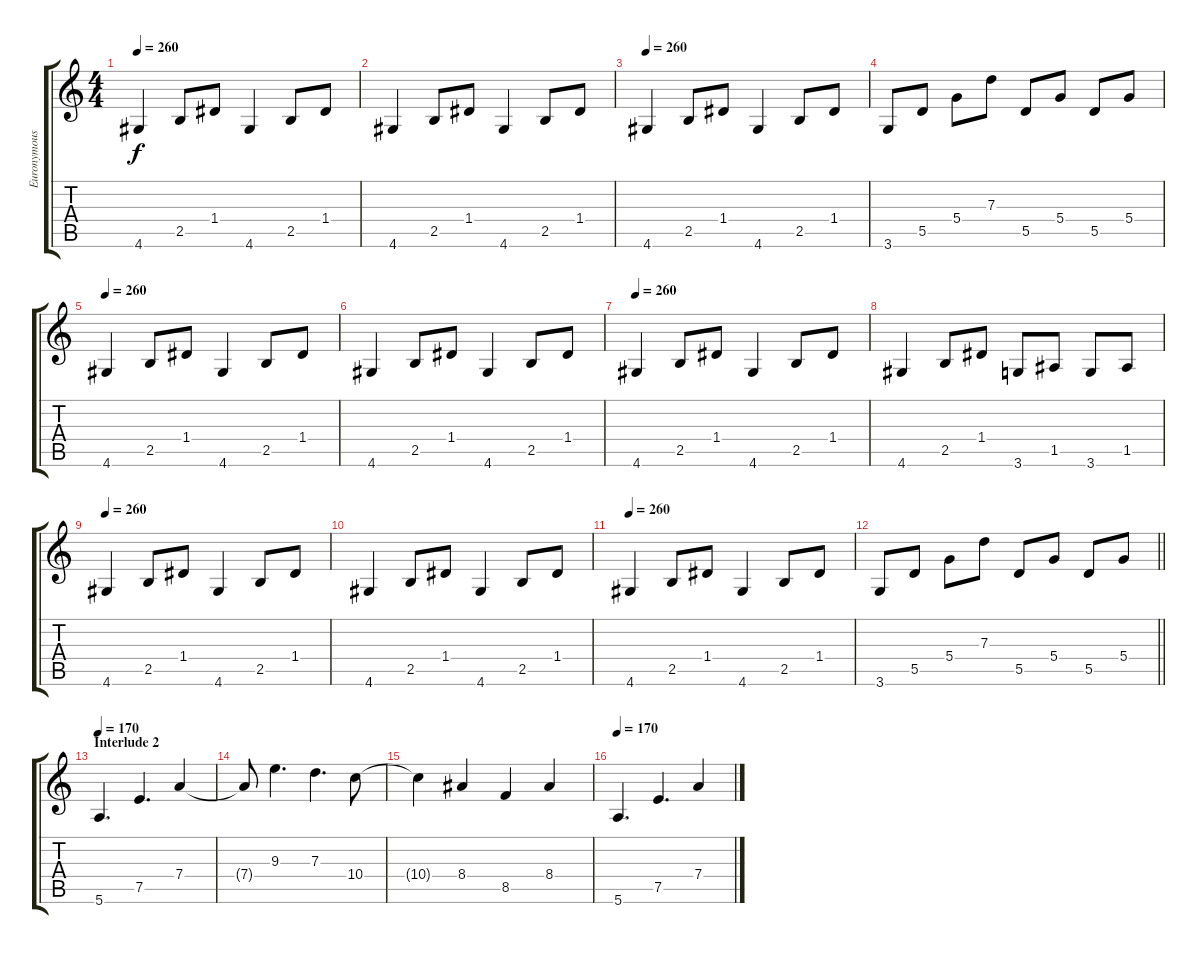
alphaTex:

\track ("Euronymous" "Euronymous") {instrument distortionguitar}
\staff {score tabs}
\tuning (E4 B3 G3 D3 A2 E2) {hide}
\ts (4 4)
\tempo 260
\clef g2
\ks c
4.6.4{dy f} 2.5.8 1.4.8 4.6.4 2.5.8 1.4.8 |
4.6.4 2.5.8 1.4.8 4.6.4 2.5.8 1.4.8 |
\tempo 260
4.6.4 2.5.8 1.4.8 4.6.4 2.5.8 1.4.8 |
3.6.8 5.5.8 5.4.8 7.3.8 5.5.8 5.4.8 5.5.8 5.4.8 |
\tempo 260
4.6.4 2.5.8 1.4.8 4.6.4 2.5.8 1.4.8 |
4.6.4 2.5.8 1.4.8 4.6.4 2.5.8 1.4.8 |
\tempo 260
4.6.4 2.5.8 1.4.8 4.6.4 2.5.8 1.4.8 |
4.6.4 2.5.8 1.4.8 3.6.8 1.5.8 3.6.8 1.5.8 |
\tempo 260
4.6.4 2.5.8 1.4.8 4.6.4 2.5.8 1.4.8 |
4.6.4 2.5.8 1.4.8 4.6.4 2.5.8 1.4.8 |
\tempo 260
4.6.4 2.5.8 1.4.8 4.6.4 2.5.8 1.4.8 |
\barLineRight lightlight
3.6.8 5.5.8 5.4.8 7.3.8 5.5.8 5.4.8 5.5.8 5.4.8 |
\section ("" "Interlude 2")
\tempo 170
5.6.4{d} 7.5.4{d} 7.4.4 |
7.4{t}.8 9.3.4{d} 7.3.4{d} 10.4.8 |
10.4{t}.4 8.4.4 8.5.4 8.4.4 |
\tempo 170
5.6.4{d} 7.5.4{d} 7.4.4
